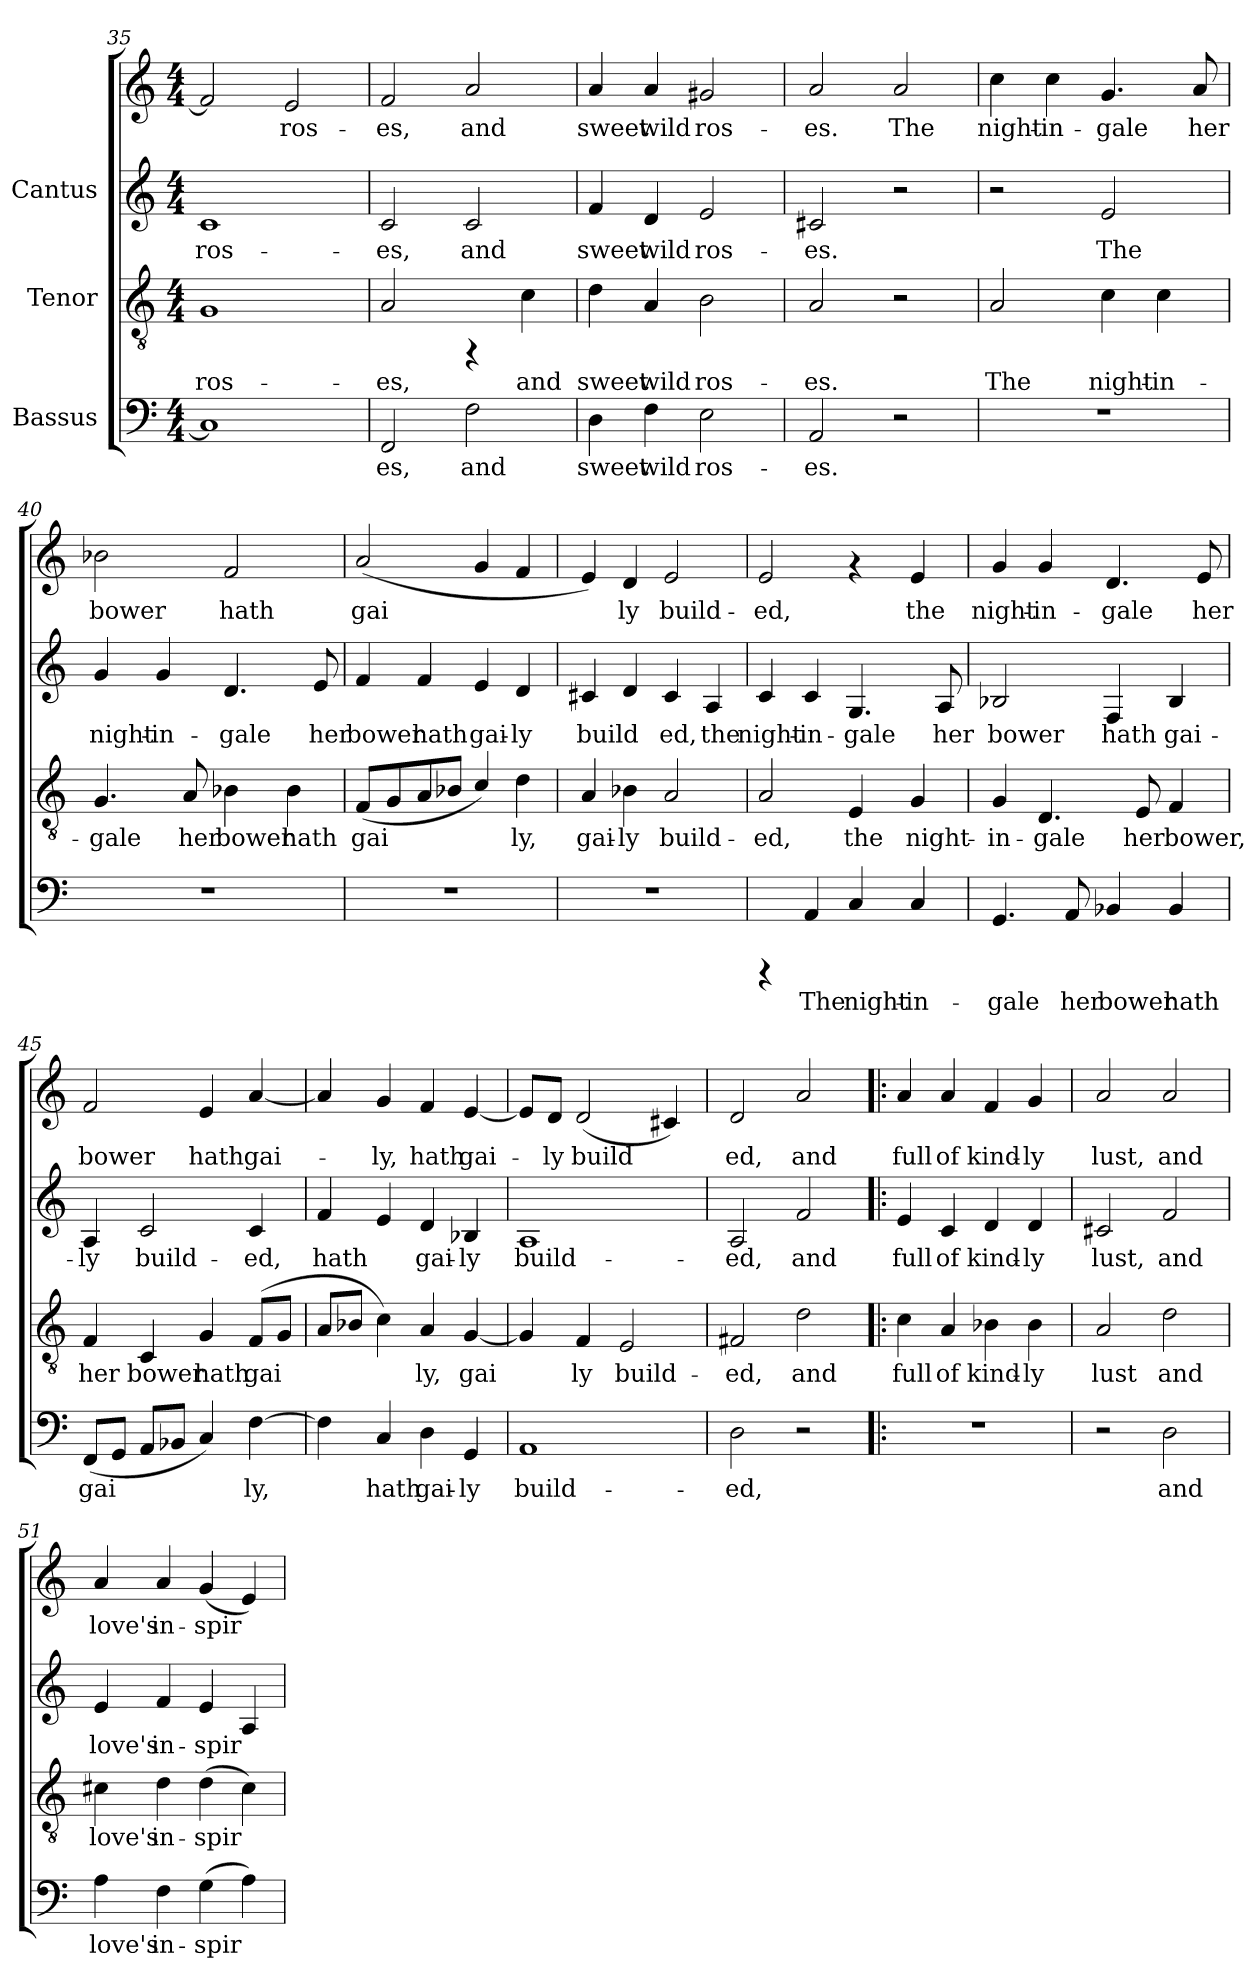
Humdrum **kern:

**kern	**text	**kern	**text	**kern	**text	**kern	**text
*part3	*part3	*part2	*part2	*part1	*part1	*part1	*part1
*staff4	*staff4	*staff3	*staff3	*staff2	*staff2	*staff1	*staff1
*I"Bassus	*	*I"Tenor	*	*I"Cantus	*	*	*
*clefF4	*	*clefGv2	*	*clefG2	*	*clefG2	*
*M4/4	*	*M4/4	*	*M4/4	*	*M4/4	*
=35	=35	=35	=35	=35	=35	=35	=35
!	!	!	!LO:LY:b:cj	!	!LO:LY:b:cj	!	!LO:LY:b:cj
1C]	.	1G	ros-	1c	-ros-	2f/]	.
!	!	!	!	!	!	!	!LO:LY:b:cj
.	.	.	.	.	.	2e/	ros-
=36	=36	=36	=36	=36	=36	=36	=36
!	!LO:LY:b:cj	!	!LO:LY:b:cj	!	!LO:LY:b:cj	!	!LO:LY:b:cj
2FF/	-es,	2A/	-es,	2c/	es,	2f/	-es,
!	!LO:LY:b:cj	!	!	!	!LO:LY:b:cj	!	!LO:LY:b:cj
2F\	and	4rFF	.	2c/	and	2a/	and
!	!	!	!LO:LY:b:cj	!	!	!	!
.	.	4c\	and	.	.	.	.
=37	=37	=37	=37	=37	=37	=37	=37
!	!LO:LY:b:cj	!	!LO:LY:b:cj	!	!LO:LY:b:cj	!	!LO:LY:b:cj
4D\	sweet	4d\	sweet	4f/	-sweet	4a/	sweet
!	!LO:LY:b:cj	!	!LO:LY:b:cj	!	!LO:LY:b:cj	!	!LO:LY:b:cj
4F\	wild	4A/	wild	4d/	wild	4a/	wild
!	!LO:LY:b:cj	!	!LO:LY:b:cj	!	!LO:LY:b:cj	!	!LO:LY:b:cj
2E\	ros-	2B\	ros-	2e/	ros-	2g#X/	ros-
=38	=38	=38	=38	=38	=38	=38	=38
!	!LO:LY:b:cj	!	!LO:LY:b:cj	!	!LO:LY:b:cj	!	!LO:LY:b:cj
2AA/	-es.	2A/	-es.	2c#X/	es.	2a/	-es.
!	!	!	!	!	!	!	!LO:LY:b:cj
2r	.	2r	.	2r	.	2a/	The
=39	=39	=39	=39	=39	=39	=39	=39
!	!	!	!LO:LY:b:cj	!	!	!	!LO:LY:b:cj
1r	.	2A/	The	2r	.	4cc\	night-
!	!	!	!	!	!	!	!LO:LY:b:cj
.	.	.	.	.	.	4cc\	-in-
!	!	!	!LO:LY:b:cj	!	!LO:LY:b:cj	!	!LO:LY:b:cj
.	.	4c\	night-	2e/	The	4.g/	-gale
!	!	!	!LO:LY:b:cj	!	!	!	!
.	.	4c\	-in-	.	.	.	.
!	!	!	!	!	!	!	!LO:LY:b:cj
.	.	.	.	.	.	8a/	her
!!LO:LB:g=z
=40	=40	=40	=40	=40	=40	=40	=40
!	!	!	!LO:LY:b:cj	!	!LO:LY:b:cj	!	!LO:LY:b:cj
1r	.	4.G/	-gale	4g/	night-	2b-X\	bower
!	!	!	!	!	!LO:LY:b:cj	!	!
.	.	.	.	4g/	-in-	.	.
!	!	!	!LO:LY:b:cj	!	!	!	!
.	.	8A/	her	.	.	.	.
!	!	!	!LO:LY:b:cj	!	!LO:LY:b:cj	!	!LO:LY:b:cj
.	.	4B-X\	bower	4.d/	-gale	2f/	hath
!	!	!	!LO:LY:b:cj	!	!	!	!
.	.	4B-\	hath	.	.	.	.
!	!	!	!	!	!LO:LY:b:cj	!	!
.	.	.	.	8e/	her	.	.
=41	=41	=41	=41	=41	=41	=41	=41
!	!	!	!LO:LY:b:cj	!	!LO:LY:b:cj	!	!LO:LY:b:cj
1r	.	(<8F/L	gai-	4f/	-bower	(<2a/	gai-
!	!	!	!LO:LY:b:cj	!	!	!	!
.	.	8G/	-	.	.	.	.
!	!	!	!LO:LY:b:cj	!	!LO:LY:b:cj	!	!
.	.	8A/	.	4f/	hath	.	.
!	!	!	!LO:LY:b:cj	!	!	!	!
.	.	8B-X/J	.	.	.	.	.
!	!	!	!LO:LY:b:cj	!	!LO:LY:b:cj	!	!LO:LY:b:cj
.	.	4c/)	.	4e/	gai-	4g/	--
!	!	!	!LO:LY:b:cj	!	!LO:LY:b:cj	!	!LO:LY:b:cj
.	.	4d\	ly,	4d/	-ly	4f/	--
=42	=42	=42	=42	=42	=42	=42	=42
!	!	!	!LO:LY:b:cj	!	!LO:LY:b:cj	!	!LO:LY:b:cj
1r	.	4A/	gai-	4c#X/	-build-	4e/)	.
!	!	!	!LO:LY:b:cj	!	!LO:LY:b:cj	!	!LO:LY:b:cj
.	.	4B-X\	-ly	4d/	-	4d/	ly
!	!	!	!LO:LY:b:cj	!	!LO:LY:b:cj	!	!LO:LY:b:cj
.	.	2A/	build-	4c#/	ed,	2e/	build-
!	!	!	!	!	!LO:LY:b:cj	!	!
.	.	.	.	4A/	the	.	.
=43	=43	=43	=43	=43	=43	=43	=43
!	!	!	!LO:LY:b:cj	!	!LO:LY:b:cj	!	!LO:LY:b:cj
4rCCC	.	2A/	-ed,	4c/	night-	2e/	ed,
!	!LO:LY:b:cj	!	!	!	!LO:LY:b:cj	!	!
4AA/	The	.	.	4c/	-in-	.	.
!	!LO:LY:b:cj	!	!LO:LY:b:cj	!	!LO:LY:b:cj	!	!
4C/	night-	4E/	the	4.G/	-gale	4rf	.
!	!LO:LY:b:cj	!	!LO:LY:b:cj	!	!	!	!LO:LY:b:cj
4C/	-in-	4G/	night-	.	.	4e/	the
!	!	!	!	!	!LO:LY:b:cj	!	!
.	.	.	.	8A/	her	.	.
!!LO:LB:g=z
=44	=44	=44	=44	=44	=44	=44	=44
!	!LO:LY:b:cj	!	!LO:LY:b:cj	!	!LO:LY:b:cj	!	!LO:LY:b:cj
4.GG/	-gale	4G/	-in-	2B-X/	bower	4g/	night-
!	!	!	!LO:LY:b:cj	!	!	!	!LO:LY:b:cj
.	.	4.D/	-gale	.	.	4g/	-in-
!	!LO:LY:b:cj	!	!	!	!	!	!
8AA/	her	.	.	.	.	.	.
!	!LO:LY:b:cj	!	!	!	!LO:LY:b:cj	!	!LO:LY:b:cj
4BB-X/	bower	.	.	4F/	hath	4.d/	-gale
!	!	!	!LO:LY:b:cj	!	!	!	!
.	.	8E/	her	.	.	.	.
!	!LO:LY:b:cj	!	!LO:LY:b:cj	!	!LO:LY:b:cj	!	!
4BB-/	hath	4F/	bower,	4B-/	gai-	.	.
!	!	!	!	!	!	!	!LO:LY:b:cj
.	.	.	.	.	.	8e/	her
=45	=45	=45	=45	=45	=45	=45	=45
!	!LO:LY:b:cj	!	!LO:LY:b:cj	!	!LO:LY:b:cj	!	!LO:LY:b:cj
(<8FF/L	gai-	4F/	her	4A/	-ly	2f/	-bower
!	!LO:LY:b:cj	!	!	!	!	!	!
8GG/J	-	.	.	.	.	.	.
!	!LO:LY:b:cj	!	!LO:LY:b:cj	!	!LO:LY:b:cj	!	!
8AA/L	.	4C/	bower	2c/	build-	.	.
!	!LO:LY:b:cj	!	!	!	!	!	!
8BB-X/J	.	.	.	.	.	.	.
!	!LO:LY:b:cj	!	!LO:LY:b:cj	!	!	!	!LO:LY:b:cj
4C/)	.	4G/	hath	.	.	4e/	hath
!	!LO:LY:b:cj	!	!LO:LY:b:cj	!	!LO:LY:b:cj	!	!LO:LY:b:cj
[>4F\	ly,	(<8F/L	gai-	4c/	-ed,	[<4a/	gai-
!	!	!	!LO:LY:b:cj	!	!	!	!
.	.	8G/J	--	.	.	.	.
=46	=46	=46	=46	=46	=46	=46	=46
!	!LO:LY:b:cj	!	!LO:LY:b:cj	!	!LO:LY:b:cj	!	!LO:LY:b:cj
4F\]	.	8A/L	-	4f/	-hath	4a/]	.
!	!	!	!LO:LY:b:cj	!	!	!	!
.	.	8B-X/J	.	.	.	.	.
!	!LO:LY:b:cj	!	!LO:LY:b:cj	!	!LO:LY:b:cj	!	!LO:LY:b:cj
4C/	hath	4c\)	.	4e/	.	4g/	ly,
!	!LO:LY:b:cj	!	!LO:LY:b:cj	!	!LO:LY:b:cj	!	!LO:LY:b:cj
4D\	gai-	4A/	ly,	4d/	gai-	4f/	hath
!	!LO:LY:b:cj	!	!LO:LY:b:cj	!	!LO:LY:b:cj	!	!LO:LY:b:cj
4GG/	-ly	[<4G/	gai-	4B-X/	-ly	[<4e/	gai-
=47	=47	=47	=47	=47	=47	=47	=47
!	!LO:LY:b:cj	!	!LO:LY:b:cj	!	!LO:LY:b:cj	!	!LO:LY:b:cj
1AA	build-	4G/]	-	1A	-build-	8e/L]	.
!	!	!	!	!	!	!	!LO:LY:b:cj
.	.	.	.	.	.	8d/J	ly
!	!	!	!LO:LY:b:cj	!	!	!	!LO:LY:b:cj
.	.	4F/	ly	.	.	(<2d/	build-
!	!	!	!LO:LY:b:cj	!	!	!	!
.	.	2E/	build-	.	.	.	.
!	!	!	!	!	!	!	!LO:LY:b:cj
.	.	.	.	.	.	4c#X/)	--
=48	=48	=48	=48	=48	=48	=48	=48
!	!LO:LY:b:cj	!	!LO:LY:b:cj	!	!LO:LY:b:cj	!	!LO:LY:b:cj
2D\	-ed,	2F#X/	-ed,	2A/	ed,	2d/	-ed,
!	!	!	!LO:LY:b:cj	!	!LO:LY:b:cj	!	!LO:LY:b:cj
2r	.	2d\	and	2f/	and	2a/	and
!!LO:PB:g=z
=49!|:	=49!|:	=49!|:	=49!|:	=49!|:	=49!|:	=49!|:	=49!|:
!	!	!	!LO:LY:b:cj	!	!LO:LY:b:cj	!	!LO:LY:b:cj
1r	.	4c\	full	4e/	full	4a/	full
!	!	!	!LO:LY:b:cj	!	!LO:LY:b:cj	!	!LO:LY:b:cj
.	.	4A/	of	4c/	of	4a/	of
!	!	!	!LO:LY:b:cj	!	!LO:LY:b:cj	!	!LO:LY:b:cj
.	.	4B-X\	kind-	4d/	kind-	4f/	kind-
!	!	!	!LO:LY:b:cj	!	!LO:LY:b:cj	!	!LO:LY:b:cj
.	.	4B-\	-ly	4d/	-ly	4g/	-ly
=50	=50	=50	=50	=50	=50	=50	=50
!	!	!	!LO:LY:b:cj	!	!LO:LY:b:cj	!	!LO:LY:b:cj
2r	.	2A/	lust	2c#X/	lust,	2a/	lust,
!	!LO:LY:b:cj	!	!LO:LY:b:cj	!	!LO:LY:b:cj	!	!LO:LY:b:cj
2D\	and	2d\	and	2f/	and	2a/	and
=51	=51	=51	=51	=51	=51	=51	=51
!	!LO:LY:b:cj	!	!LO:LY:b:cj	!	!LO:LY:b:cj	!	!LO:LY:b:cj
4A\	love's	4c#X\	love's	4e/	-love's	4a/	love's
!	!LO:LY:b:cj	!	!LO:LY:b:cj	!	!LO:LY:b:cj	!	!LO:LY:b:cj
4F\	in-	4d\	in-	4f/	in-	4a/	in-
!	!LO:LY:b:cj	!	!LO:LY:b:cj	!	!LO:LY:b:cj	!	!LO:LY:b:cj
(>4G\	-spir-	(>4d\	-spir-	4e/	-spir-	(<4g/	-spir-
!	!LO:LY:b:cj	!	!LO:LY:b:cj	!	!LO:LY:b:cj	!	!LO:LY:b:cj
4A\)	--	4c#\)	--	4A/	--	4e/)	--
=	=	=	=	=	=	=	=
*-	*-	*-	*-	*-	*-	*-	*-
